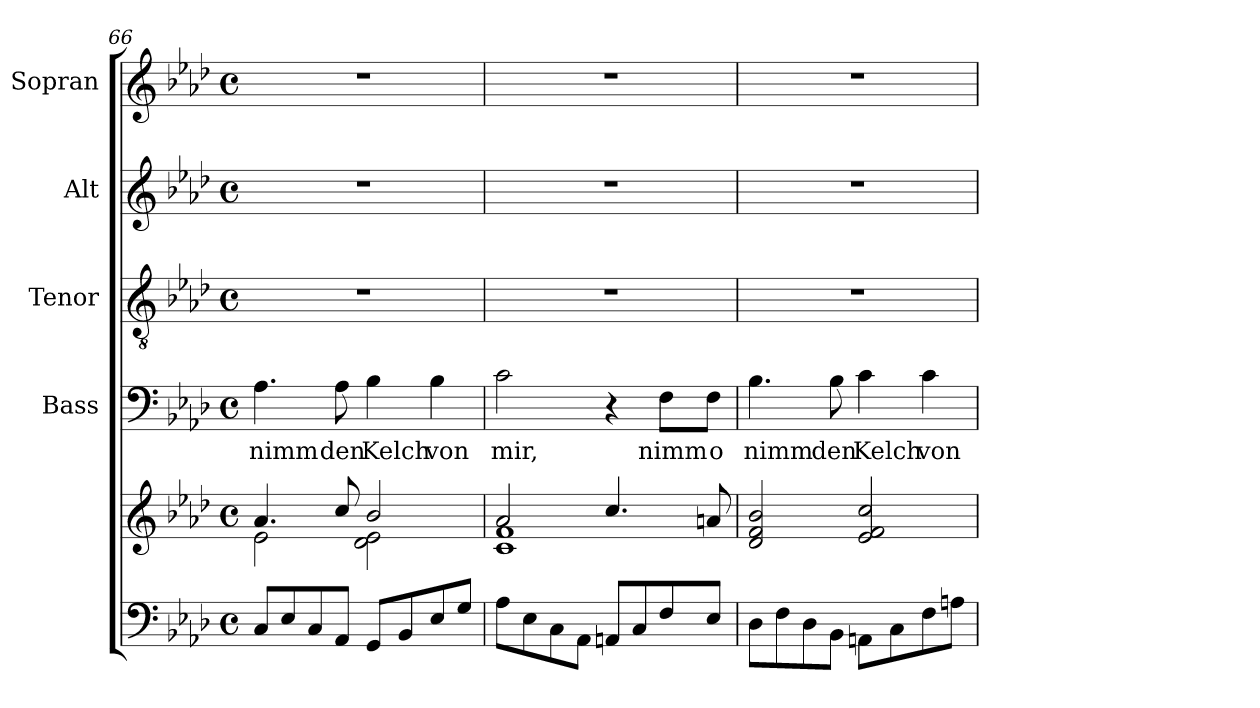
**kern	**kern	**kern	**text	**kern	**kern	**kern
*part5	*part5	*part4	*part4	*part3	*part2	*part1
*staff6	*staff5	*staff4	*staff4	*staff3	*staff2	*staff1
*	*	*I"Bass	*	*I"Tenor	*I"Alt	*I"Sopran
*	*	*I'B.	*	*I'T.	*I'A.	*I'S.
*clefF4	*clefG2	*clefF4	*	*clefGv2	*clefG2	*clefG2
*k[b-e-a-d-]	*k[b-e-a-d-]	*k[b-e-a-d-]	*	*k[b-e-a-d-]	*k[b-e-a-d-]	*k[b-e-a-d-]
*A-:	*A-:	*A-:	*	*A-:	*A-:	*A-:
*M4/4	*M4/4	*M4/4	*	*M4/4	*M4/4	*M4/4
*met(c)	*met(c)	*met(c)	*	*met(c)	*met(c)	*met(c)
=66	=66	=66	=66	=66	=66	=66
*	*^	*	*	*	*	*
!	!	!	!	!LO:LY:b	!	!	!
8C/L	4.a-/	2e-\	4.A-\	nimm	1r	1r	1r
8E-/	.	.	.	.	.	.	.
8C/	.	.	.	.	.	.	.
!	!	!	!	!LO:LY:b	!	!	!
8AA-/J	8cc/	.	8A-\	den	.	.	.
!	!	!	!	!LO:LY:b	!	!	!
8GG/L	2b-/	2d-\ 2e-\	4B-\	Kelch	.	.	.
8BB-/	.	.	.	.	.	.	.
!	!	!	!	!LO:LY:b	!	!	!
8E-/	.	.	4B-\	von	.	.	.
8G/J	.	.	.	.	.	.	.
=67	=67	=67	=67	=67	=67	=67	=67
!	!	!	!	!LO:LY:b	!	!	!
8A-\L	2a-/	1c 1f	2c\	mir,	1r	1r	1r
8E-\	.	.	.	.	.	.	.
8C\	.	.	.	.	.	.	.
8AA-\J	.	.	.	.	.	.	.
8AAn/L	4.cc/	.	4r	.	.	.	.
8C/	.	.	.	.	.	.	.
!	!	!	!	!LO:LY:b	!	!	!
8F/	.	.	8F\L	nimm	.	.	.
!	!	!	!	!LO:LY:b	!	!	!
8E-/J	8an/	.	8F\J	o	.	.	.
*	*v	*v	*	*	*	*	*
=68	=68	=68	=68	=68	=68	=68
!	!	!	!LO:LY:b	!	!	!
8D-\L	2d-/ 2f/ 2b-/	4.B-\	nimm	1r	1r	1r
8F\	.	.	.	.	.	.
8D-\	.	.	.	.	.	.
!	!	!	!LO:LY:b	!	!	!
8BB-\J	.	8B-\	den	.	.	.
!	!	!	!LO:LY:b	!	!	!
8AAn\L	2e-/ 2f/ 2cc/	4c\	Kelch	.	.	.
8C\	.	.	.	.	.	.
!	!	!	!LO:LY:b	!	!	!
8F\	.	4c\	von	.	.	.
8An\J	.	.	.	.	.	.
=	=	=	=	=	=	=
*-	*-	*-	*-	*-	*-	*-
